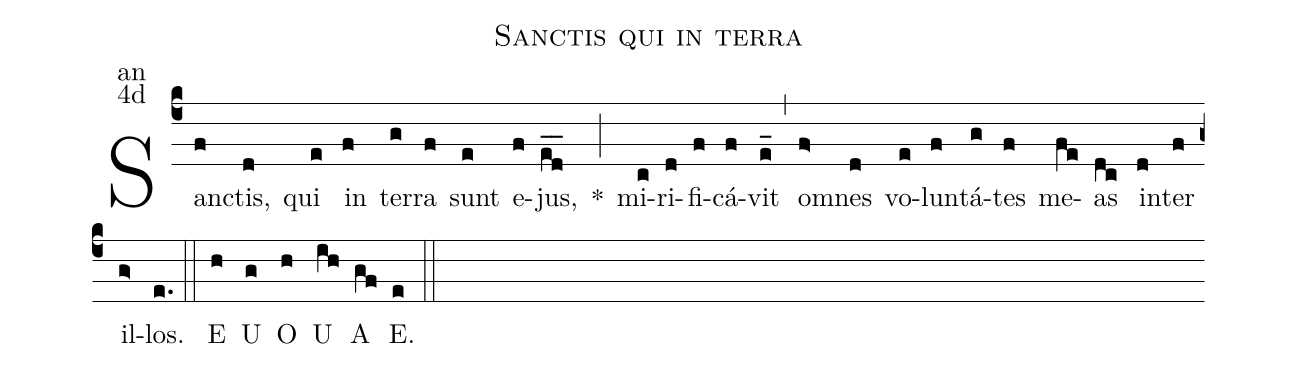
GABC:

name:Sanctis qui in terra;
office-part:an;
mode:4d;
%%
(c4) San(f)ctis,(d) qui(e) in(f) ter(g)ra(f) sunt(e) e(f)jus,(ed__) <sp>*</sp>(;) mi(c)ri(d)fi(f)cá(f)vit(e_) (,) om(f>)nes(d) vo(e)lun(f)tá(g)tes(f) me(fe)as(dc) in(d)ter(f) il(g>)los.(e.) (::)
<eu> E(h) U(g) O(h) U(ih) A(gf) E.(e) </eu> (::)
